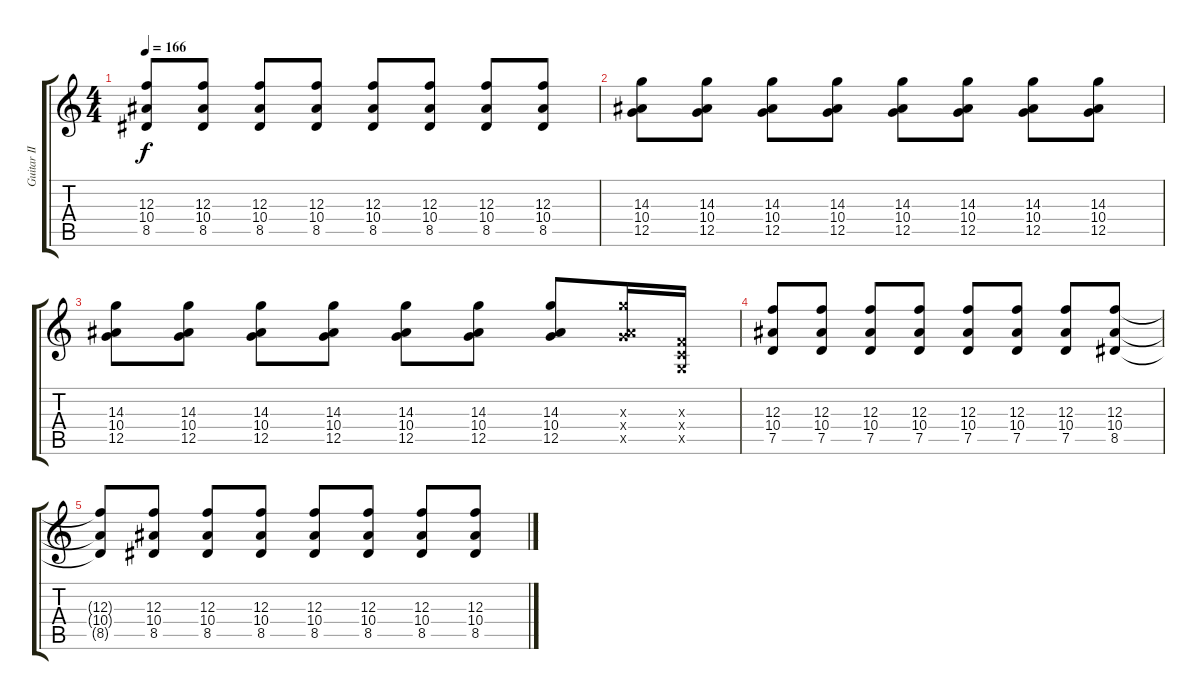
\track ("Guitar II" "Guitar II") {instrument distortionguitar}
\staff {score tabs}
\tuning (D4 A3 F3 C3 G2 C2) {hide}
\ts (4 4)
\tempo 166
\clef g2
\ks c
(12.3{t} 10.4{t} 8.5{t}).8{dy f} (12.3 10.4 8.5).8 (12.3 10.4 8.5).8 (12.3 10.4 8.5).8 (12.3 10.4 8.5).8 (12.3 10.4 8.5).8 (12.3 10.4 8.5).8 (12.3 10.4 8.5).8 |
(14.3 10.4 12.5).8 (14.3 10.4 12.5).8 (14.3 10.4 12.5).8 (14.3 10.4 12.5).8 (14.3 10.4 12.5).8 (14.3 10.4 12.5).8 (14.3 10.4 12.5).8 (14.3 10.4 12.5).8 |
(14.3 10.4 12.5).8 (14.3 10.4 12.5).8 (14.3 10.4 12.5).8 (14.3 10.4 12.5).8 (14.3 10.4 12.5).8 (14.3 10.4 12.5).8 (14.3 10.4 12.5).8 (14.3{x} 10.4{x} 12.5{x}).16 (0.3{x} 0.4{x} 0.5{x}).16 |
(12.3 10.4 7.5).8 (12.3 10.4 7.5).8 (12.3 10.4 7.5).8 (12.3 10.4 7.5).8 (12.3 10.4 7.5).8 (12.3 10.4 7.5).8 (12.3 10.4 7.5).8 (12.3 10.4 8.5).8 |
(12.3{t} 10.4{t} 8.5{t}).8 (12.3 10.4 8.5).8 (12.3 10.4 8.5).8 (12.3 10.4 8.5).8 (12.3 10.4 8.5).8 (12.3 10.4 8.5).8 (12.3 10.4 8.5).8 (12.3 10.4 8.5).8
